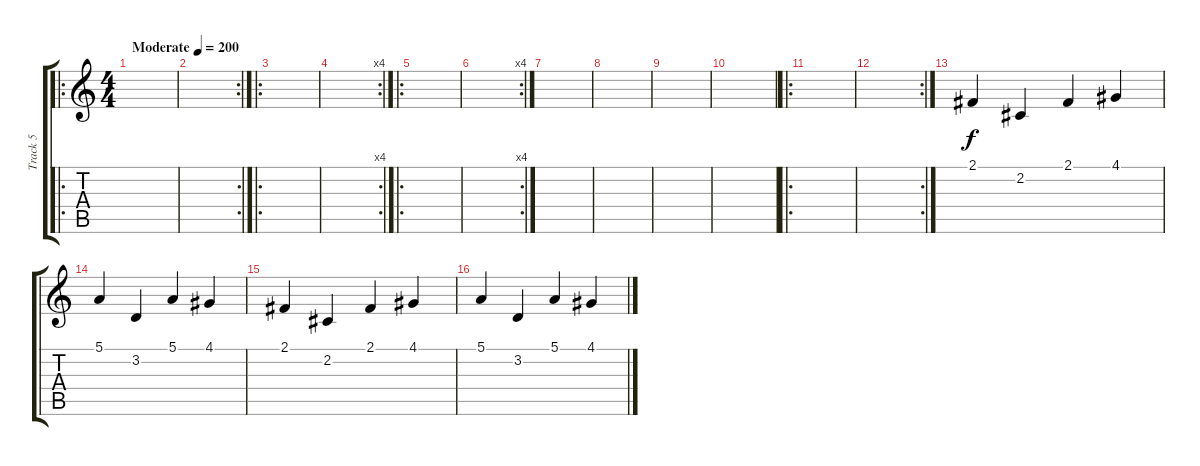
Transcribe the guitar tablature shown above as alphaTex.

\track ("Track 5" "Track 5") {instrument voiceoohs}
\staff {score tabs}
\tuning (E4 B3 G3 D3 A2 E2) {hide}
\ro
\ts (4 4)
\tempo (200 "Moderate")
\clef g2
\ks c
|
\rc 2
|
\ro
|
\rc 4
|
\ro
|
\rc 4
|
|
|
|
|
\ro
|
\rc 2
|
2.1.4 2.2.4 2.1.4 4.1.4 |
5.1.4 3.2.4 5.1.4 4.1.4 |
2.1.4 2.2.4 2.1.4 4.1.4 |
5.1.4 3.2.4 5.1.4 4.1.4
